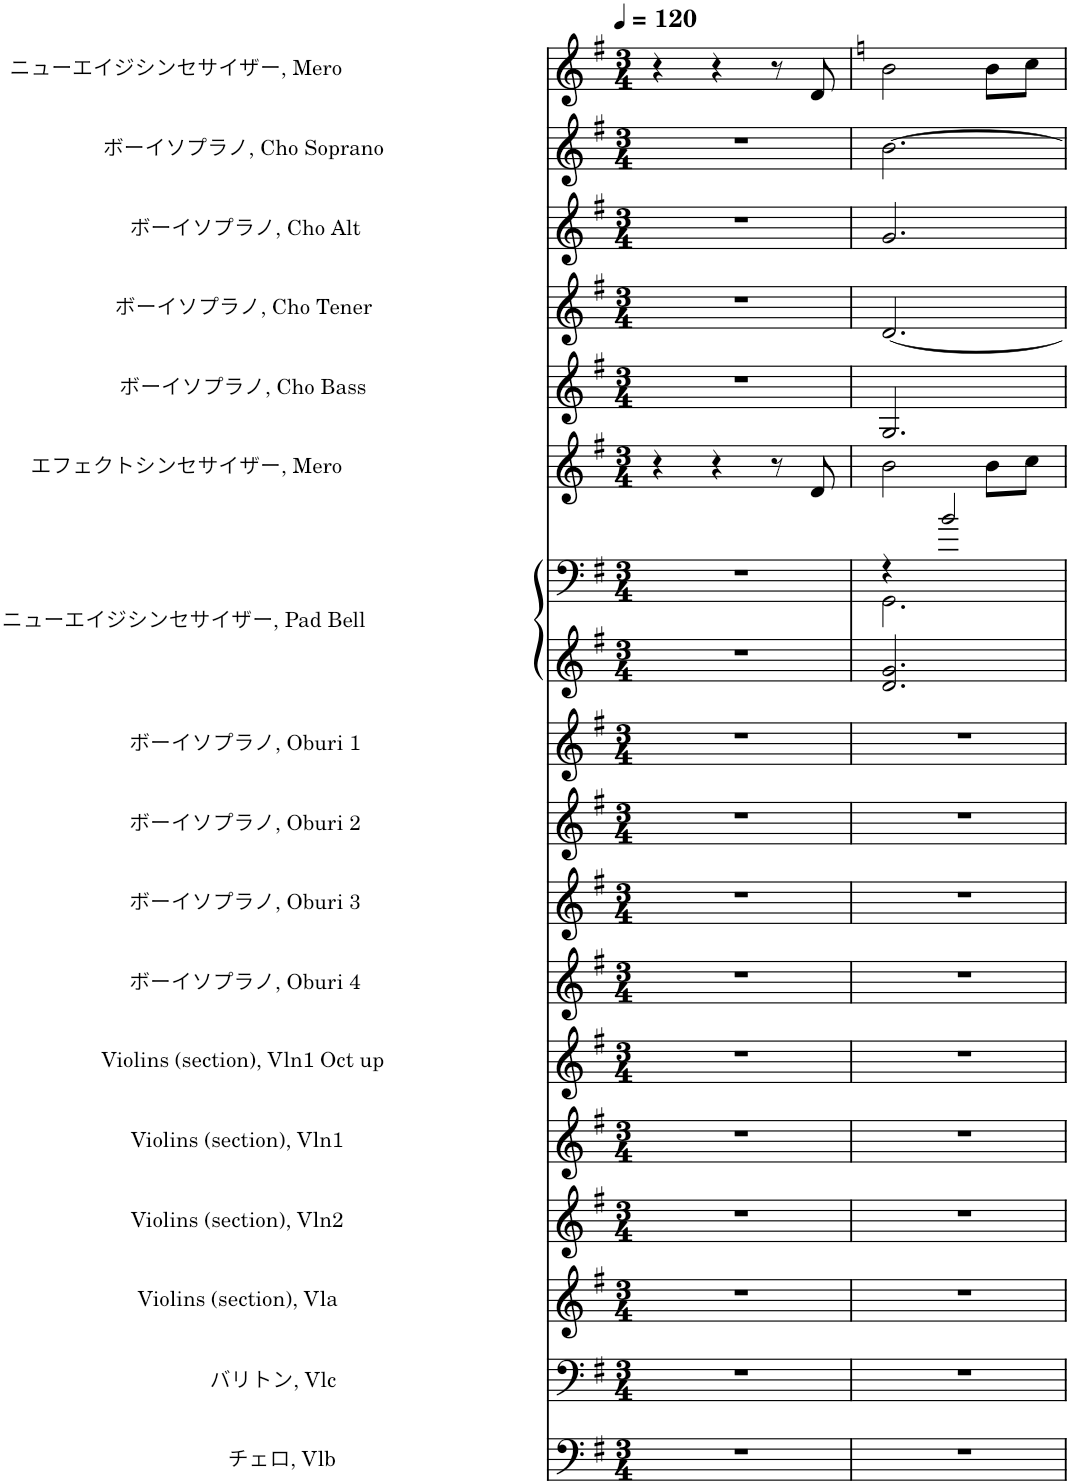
**kern	**kern	**kern	**kern	**kern	**kern	**kern	**kern	**kern	**kern	**kern	**kern	**kern	**kern	**kern	**kern	**kern	**kern
*part17	*part16	*part15	*part14	*part13	*part12	*part11	*part10	*part9	*part8	*part7	*part7	*part6	*part5	*part4	*part3	*part2	*part1
*staff18	*staff17	*staff16	*staff15	*staff14	*staff13	*staff12	*staff11	*staff10	*staff9	*staff8	*staff7	*staff6	*staff5	*staff4	*staff3	*staff2	*staff1
*I"チェロ, Vlb	*I"バリトン, Vlc	*I"Violins (section), Vla	*I"Violins (section), Vln2	*I"Violins (section), Vln1	*I"Violins (section), Vln1 Oct up	*I"ボーイソプラノ, Oburi 4	*I"ボーイソプラノ, Oburi 3	*I"ボーイソプラノ, Oburi 2	*I"ボーイソプラノ, Oburi 1	*I"ニューエイジシンセサイザー, Pad Bell	*	*I"エフェクトシンセサイザー, Mero	*I"ボーイソプラノ, Cho Bass	*I"ボーイソプラノ, Cho Tener	*I"ボーイソプラノ, Cho Alt	*I"ボーイソプラノ, Cho Soprano	*I"ニューエイジシンセサイザー, Mero
*	*	*I'Vlns.	*I'Vlns.	*I'Vlns.	*I'Vlns.	*	*	*	*	*	*	*	*I'B. S.	*	*	*	*
*clefF4	*clefF4	*clefG2	*clefG2	*clefG2	*clefG2	*clefG2	*clefG2	*clefG2	*clefG2	*clefG2	*clefF4	*clefG2	*clefG2	*clefG2	*clefG2	*clefG2	*clefG2
*k[f#]	*k[f#]	*k[f#]	*k[f#]	*k[f#]	*k[f#]	*k[f#]	*k[f#]	*k[f#]	*k[f#]	*k[f#]	*k[f#]	*k[f#]	*k[f#]	*k[f#]	*k[f#]	*k[f#]	*k[f#]
*M3/4	*M3/4	*M3/4	*M3/4	*M3/4	*M3/4	*M3/4	*M3/4	*M3/4	*M3/4	*M3/4	*M3/4	*M3/4	*M3/4	*M3/4	*M3/4	*M3/4	*M3/4
*MM120	*MM120	*MM120	*MM120	*MM120	*MM120	*MM120	*MM120	*MM120	*MM120	*MM120	*MM120	*MM120	*MM120	*MM120	*MM120	*MM120	*MM120
=1	=1	=1	=1	=1	=1	=1	=1	=1	=1	=1	=1	=1	=1	=1	=1	=1	=1
2.r	2.r	2.r	2.r	2.r	2.r	2.r	2.r	2.r	2.r	2.r	2.r	4r	2.r	2.r	2.r	2.r	4r
.	.	.	.	.	.	.	.	.	.	.	.	4r	.	.	.	.	4r
.	.	.	.	.	.	.	.	.	.	.	.	8r	.	.	.	.	8r
.	.	.	.	.	.	.	.	.	.	.	.	8d/	.	.	.	.	8d/
=2	=2	=2	=2	=2	=2	=2	=2	=2	=2	=2	=2	=2	=2	=2	=2	=2	=2
*	*	*	*	*	*	*	*	*	*	*	*	*	*	*	*	*	*k[]
*	*	*	*	*	*	*	*	*	*	*	*^	*	*	*	*	*	*
2.r	2.r	2.r	2.r	2.r	2.r	2.r	2.r	2.r	2.r	2.d/ 2.g/	4r	2.GG\	2b\	2.G/	[2.d/	2.g/	[2.b\	2b\
.	.	.	.	.	.	.	.	.	.	.	2b/	.	.	.	.	.	.	.
.	.	.	.	.	.	.	.	.	.	.	.	.	8b\L	.	.	.	.	8b\L
.	.	.	.	.	.	.	.	.	.	.	.	.	8cc\J	.	.	.	.	8cc\J
*	*	*	*	*	*	*	*	*	*	*	*v	*v	*	*	*	*	*	*
=	=	=	=	=	=	=	=	=	=	=	=	=	=	=	=	=	=
*-	*-	*-	*-	*-	*-	*-	*-	*-	*-	*-	*-	*-	*-	*-	*-	*-	*-
